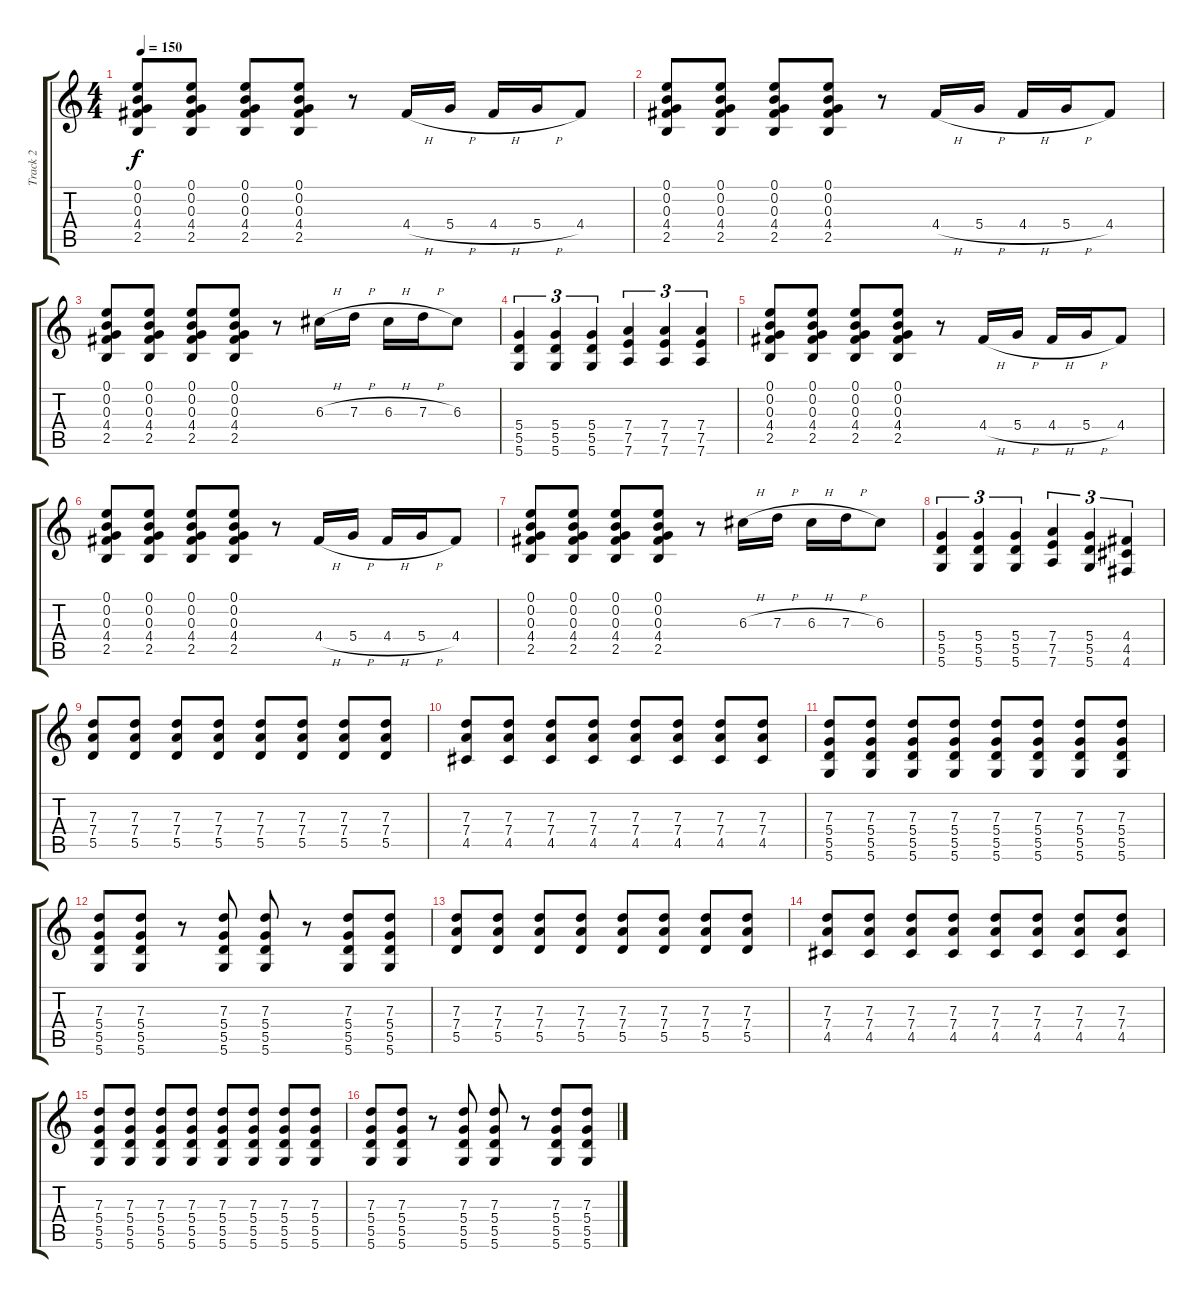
\track ("Track 2" "Track 2") {instrument distortionguitar}
\staff {score tabs}
\tuning (E4 B3 G3 D3 A2 D2) {hide}
\ts (4 4)
\tempo 150
\clef g2
\ks c
(0.1 0.2 0.3 4.4 2.5).8{dy f} (0.1 0.2 0.3 4.4 2.5).8 (0.1 0.2 0.3 4.4 2.5).8 (0.1 0.2 0.3 4.4 2.5).8 r.8 4.4{h}.16 5.4{h}.16 4.4{h}.16 5.4{h}.16 4.4.8 |
(0.1 0.2 0.3 4.4 2.5).8 (0.1 0.2 0.3 4.4 2.5).8 (0.1 0.2 0.3 4.4 2.5).8 (0.1 0.2 0.3 4.4 2.5).8 r.8 4.4{h}.16 5.4{h}.16 4.4{h}.16 5.4{h}.16 4.4.8 |
(0.1 0.2 0.3 4.4 2.5).8 (0.1 0.2 0.3 4.4 2.5).8 (0.1 0.2 0.3 4.4 2.5).8 (0.1 0.2 0.3 4.4 2.5).8 r.8 6.3{h}.16 7.3{h}.16 6.3{h}.16 7.3{h}.16 6.3.8 |
(5.4 5.5 5.6).4{tu (3 2)} (5.4 5.5 5.6).4{tu (3 2)} (5.4 5.5 5.6).4{tu (3 2)} (7.4 7.5 7.6).4{tu (3 2)} (7.4 7.5 7.6).4{tu (3 2)} (7.4 7.5 7.6).4{tu (3 2)} |
(0.1 0.2 0.3 4.4 2.5).8 (0.1 0.2 0.3 4.4 2.5).8 (0.1 0.2 0.3 4.4 2.5).8 (0.1 0.2 0.3 4.4 2.5).8 r.8 4.4{h}.16 5.4{h}.16 4.4{h}.16 5.4{h}.16 4.4.8 |
(0.1 0.2 0.3 4.4 2.5).8 (0.1 0.2 0.3 4.4 2.5).8 (0.1 0.2 0.3 4.4 2.5).8 (0.1 0.2 0.3 4.4 2.5).8 r.8 4.4{h}.16 5.4{h}.16 4.4{h}.16 5.4{h}.16 4.4.8 |
(0.1 0.2 0.3 4.4 2.5).8 (0.1 0.2 0.3 4.4 2.5).8 (0.1 0.2 0.3 4.4 2.5).8 (0.1 0.2 0.3 4.4 2.5).8 r.8 6.3{h}.16 7.3{h}.16 6.3{h}.16 7.3{h}.16 6.3.8 |
(5.4 5.5 5.6).4{tu (3 2)} (5.4 5.5 5.6).4{tu (3 2)} (5.4 5.5 5.6).4{tu (3 2)} (7.4 7.5 7.6).4{tu (3 2)} (5.4 5.5 5.6).4{tu (3 2)} (4.4 4.5 4.6).4{tu (3 2)} |
(7.3 7.4 5.5).8 (7.3 7.4 5.5).8 (7.3 7.4 5.5).8 (7.3 7.4 5.5).8 (7.3 7.4 5.5).8 (7.3 7.4 5.5).8 (7.3 7.4 5.5).8 (7.3 7.4 5.5).8 |
(7.3 7.4 4.5).8 (7.3 7.4 4.5).8 (7.3 7.4 4.5).8 (7.3 7.4 4.5).8 (7.3 7.4 4.5).8 (7.3 7.4 4.5).8 (7.3 7.4 4.5).8 (7.3 7.4 4.5).8 |
(7.3 5.4 5.5 5.6).8 (7.3 5.4 5.5 5.6).8 (7.3 5.4 5.5 5.6).8 (7.3 5.4 5.5 5.6).8 (7.3 5.4 5.5 5.6).8 (7.3 5.4 5.5 5.6).8 (7.3 5.4 5.5 5.6).8 (7.3 5.4 5.5 5.6).8 |
(7.3 5.4 5.5 5.6).8 (7.3 5.4 5.5 5.6).8 r.8 (7.3 5.4 5.5 5.6).8 (7.3 5.4 5.5 5.6).8 r.8 (7.3 5.4 5.5 5.6).8 (7.3 5.4 5.5 5.6).8 |
(7.3 7.4 5.5).8 (7.3 7.4 5.5).8 (7.3 7.4 5.5).8 (7.3 7.4 5.5).8 (7.3 7.4 5.5).8 (7.3 7.4 5.5).8 (7.3 7.4 5.5).8 (7.3 7.4 5.5).8 |
(7.3 7.4 4.5).8 (7.3 7.4 4.5).8 (7.3 7.4 4.5).8 (7.3 7.4 4.5).8 (7.3 7.4 4.5).8 (7.3 7.4 4.5).8 (7.3 7.4 4.5).8 (7.3 7.4 4.5).8 |
(7.3 5.4 5.5 5.6).8 (7.3 5.4 5.5 5.6).8 (7.3 5.4 5.5 5.6).8 (7.3 5.4 5.5 5.6).8 (7.3 5.4 5.5 5.6).8 (7.3 5.4 5.5 5.6).8 (7.3 5.4 5.5 5.6).8 (7.3 5.4 5.5 5.6).8 |
(7.3 5.4 5.5 5.6).8 (7.3 5.4 5.5 5.6).8 r.8 (7.3 5.4 5.5 5.6).8 (7.3 5.4 5.5 5.6).8 r.8 (7.3 5.4 5.5 5.6).8 (7.3 5.4 5.5 5.6).8
